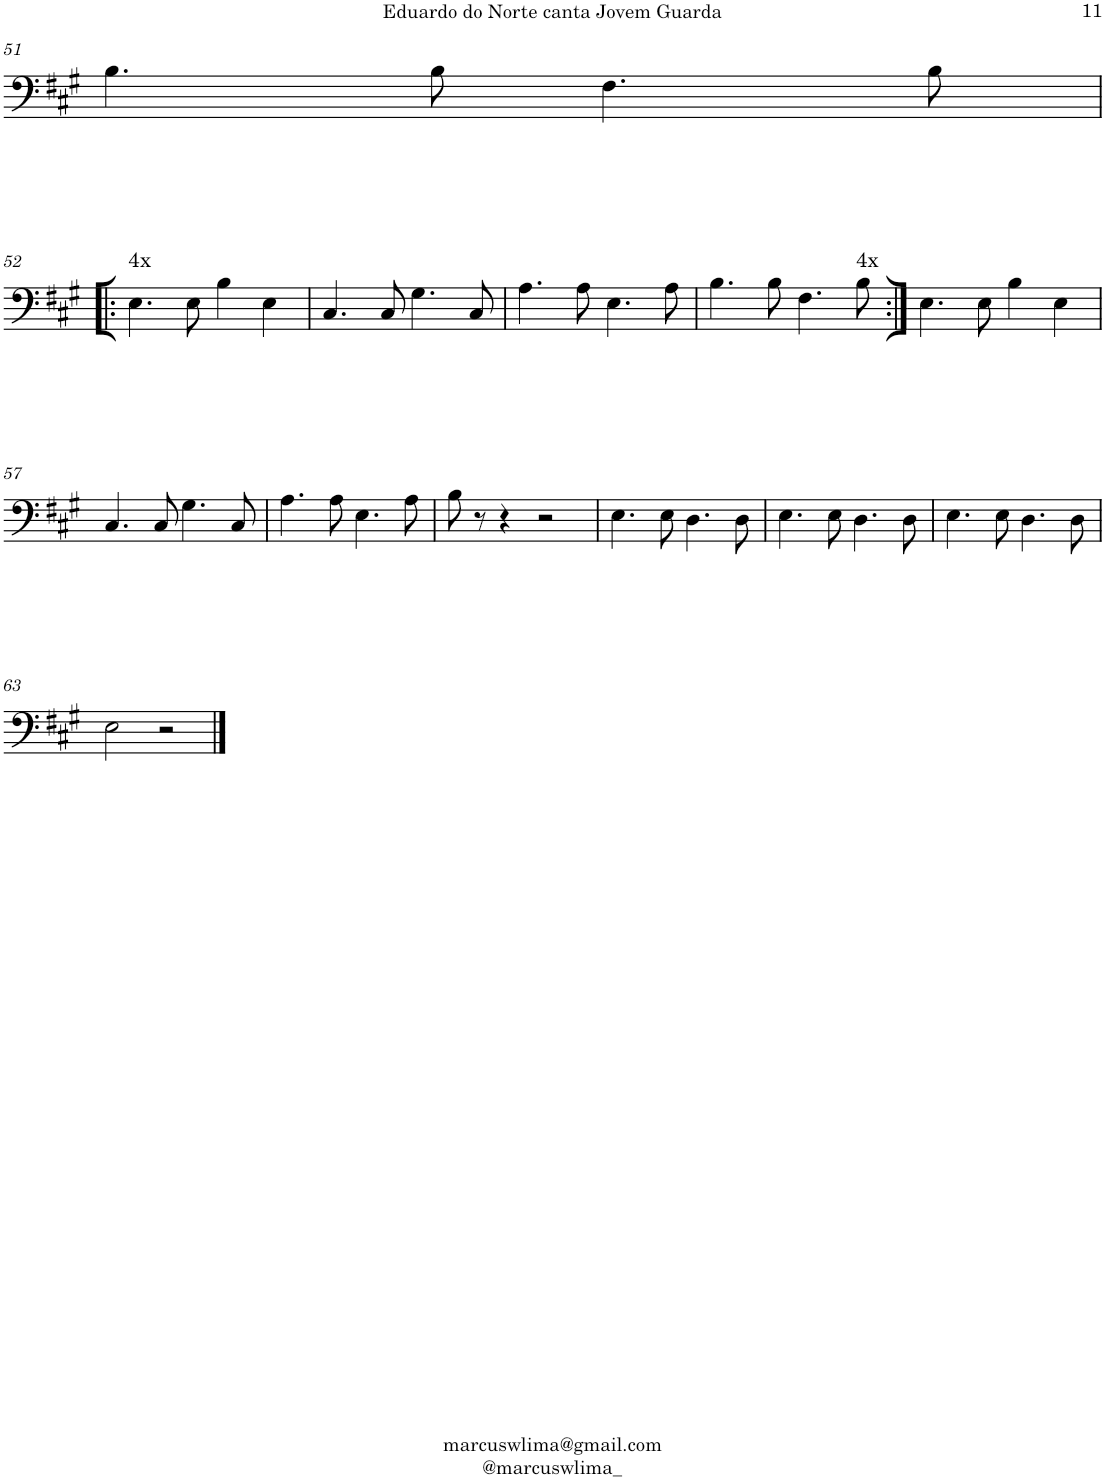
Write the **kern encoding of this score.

**kern
*part1
*staff1
*I"Electric Bass
*I'El. B.
!!LO:PB:g=z
*clefF4
*Trd7c12
*k[f#c#g#]
*M4/4
*met(c)
=51
4.B\
8B\
4.F#\
8B\
!!LO:LB:g=z
=52!|:
!LO:TX:a:t=4x
4.E\
8E\
4B\
4E\
=53
4.C#/
8C#/
4.G#\
8C#/
=54
4.A\
8A\
4.E\
8A\
=55
4.B\
8B\
4.F#\
!LO:TX:a:t=4x
8B\
=56:|!
4.E\
8E\
4B\
4E\
!!LO:LB:g=z
=57
4.C#/
8C#/
4.G#\
8C#/
=58
4.A\
8A\
4.E\
8A\
=59
8B\
8r
4r
2r
=60
4.E\
8E\
4.D\
8D\
=61
4.E\
8E\
4.D\
8D\
=62
4.E\
8E\
4.D\
8D\
!!LO:LB:g=z
=63
2E\
2r
==
*-
